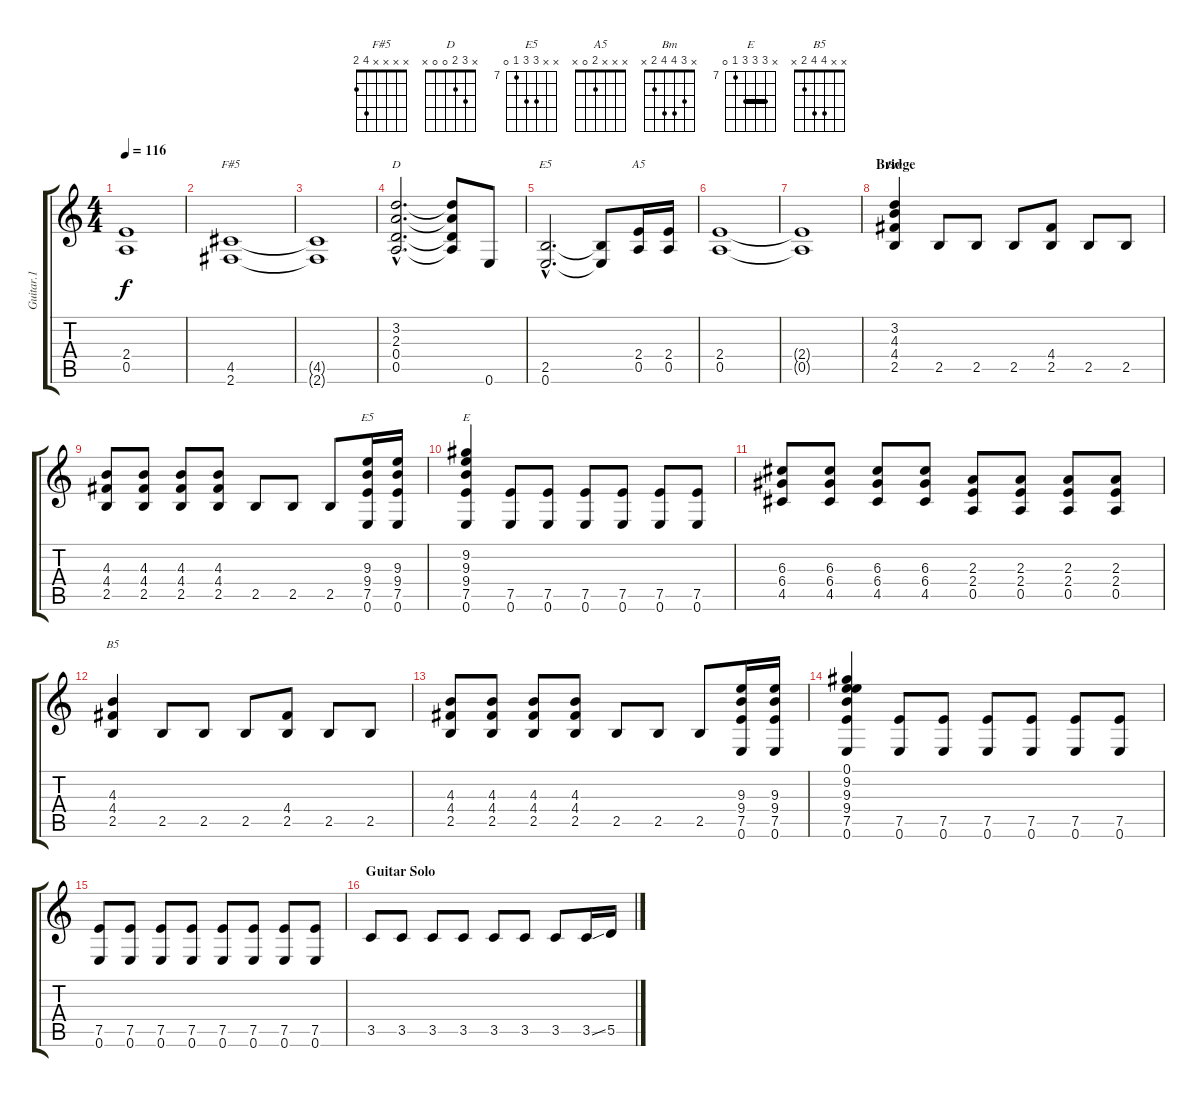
\track ("Guitar.1" "Guitar.1") {instrument distortionguitar}
\staff {score tabs}
\tuning (E4 B3 G3 D3 A2 E2) {hide}
\chord ("F#5" x x x x 4 2)
\chord ("D" x 3 2 0 0 x)
\chord ("E5" x x x x 2 0)
\chord ("A5" x x x 2 0 x)
\chord ("Bm" x 3 4 4 2 x)
\chord ("E5" x x 9 9 7 0) {firstfret 7}
\chord ("E" x 9 9 9 7 0) {firstfret 7 barre 9}
\chord ("B5" x x 4 4 2 x)
\ts (4 4)
\tempo 116
\clef g2
\ks c
(2.4{t} 0.5{t}).1{dy f} |
(4.5 2.6).1{ch "F#5"} |
(4.5{t} 2.6{t}).1 |
(3.2{hac} 2.3{hac} 0.4{hac} 0.5{hac}).2{d ch "D"} (3.2{t} 2.3{t} 0.4{t} 0.5{t}).8 0.6.8 |
(2.5{hac} 0.6{hac}).2{d ch "E5"} (2.5{t} 0.6{t}).8 (2.4 0.5).16{ch "A5"} (2.4 0.5).16 |
(2.4 0.5).1 |
(2.4{t} 0.5{t}).1 |
\section ("" "Bridge")
(3.2 4.3 4.4 2.5).4{ch "Bm"} 2.5.8 2.5.8 2.5.8 (4.4 2.5).8 2.5.8 2.5.8 |
(4.3 4.4 2.5).8 (4.3 4.4 2.5).8 (4.3 4.4 2.5).8 (4.3 4.4 2.5).8 2.5.8 2.5.8 2.5.8 (9.3 9.4 7.5 0.6).16{ch "E5"} (9.3 9.4 7.5 0.6).16 |
(9.2 9.3 9.4 7.5 0.6).4{ch "E"} (7.5 0.6).8 (7.5 0.6).8 (7.5 0.6).8 (7.5 0.6).8 (7.5 0.6).8 (7.5 0.6).8 |
(6.3 6.4 4.5).8 (6.3 6.4 4.5).8 (6.3 6.4 4.5).8 (6.3 6.4 4.5).8 (2.3 2.4 0.5).8 (2.3 2.4 0.5).8 (2.3 2.4 0.5).8 (2.3 2.4 0.5).8 |
(4.3 4.4 2.5).4{ch "B5"} 2.5.8 2.5.8 2.5.8 (4.4 2.5).8 2.5.8 2.5.8 |
(4.3 4.4 2.5).8 (4.3 4.4 2.5).8 (4.3 4.4 2.5).8 (4.3 4.4 2.5).8 2.5.8 2.5.8 2.5.8 (9.3 9.4 7.5 0.6).16 (9.3 9.4 7.5 0.6).16 |
(0.1 9.2 9.3 9.4 7.5 0.6).4 (7.5 0.6).8 (7.5 0.6).8 (7.5 0.6).8 (7.5 0.6).8 (7.5 0.6).8 (7.5 0.6).8 |
(7.5 0.6).8 (7.5 0.6).8 (7.5 0.6).8 (7.5 0.6).8 (7.5 0.6).8 (7.5 0.6).8 (7.5 0.6).8 (7.5 0.6).8 |
\section ("" "Guitar Solo")
3.5.8 3.5.8 3.5.8 3.5.8 3.5.8 3.5.8 3.5.8 3.5{ss}.16 5.5.16
